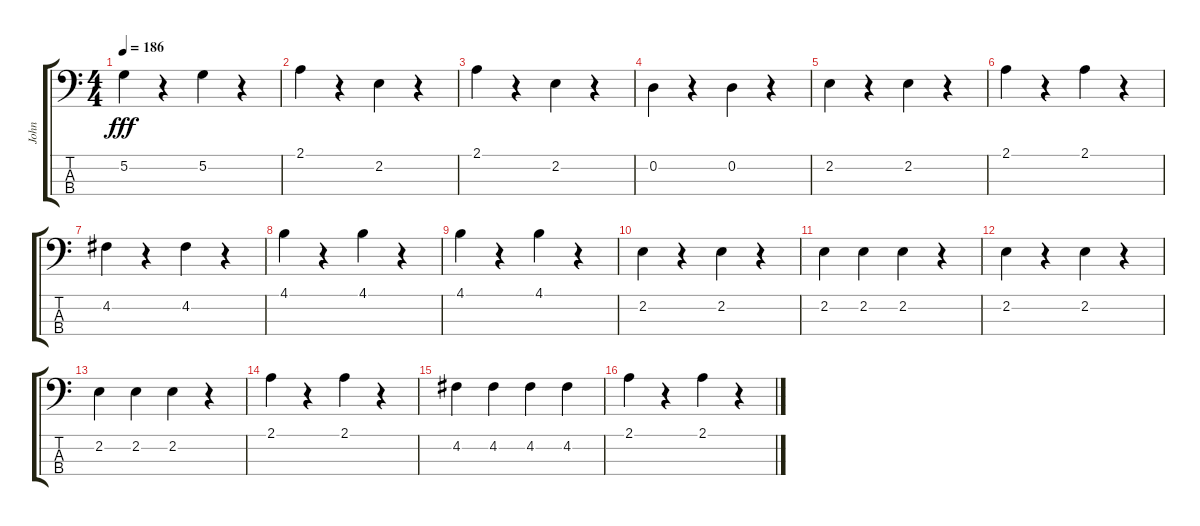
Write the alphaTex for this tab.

\track ("John" "John") {instrument electricbasspick}
\staff {score tabs}
\tuning (G2 D2 A1 E1) {hide}
\ts (4 4)
\tempo 186
\clef f4
\ks c
5.2.4{dy fff} r.4 5.2.4 r.4 |
2.1.4 r.4 2.2.4 r.4 |
2.1.4 r.4 2.2.4 r.4 |
0.2.4 r.4 0.2.4 r.4 |
2.2.4 r.4 2.2.4 r.4 |
2.1.4 r.4 2.1.4 r.4 |
4.2.4 r.4 4.2.4 r.4 |
4.1.4 r.4 4.1.4 r.4 |
4.1.4 r.4 4.1.4 r.4 |
2.2.4 r.4 2.2.4 r.4 |
2.2.4 2.2.4 2.2.4 r.4 |
2.2.4 r.4 2.2.4 r.4 |
2.2.4 2.2.4 2.2.4 r.4 |
2.1.4 r.4 2.1.4 r.4 |
4.2.4 4.2.4 4.2.4 4.2.4 |
2.1.4 r.4 2.1.4 r.4
